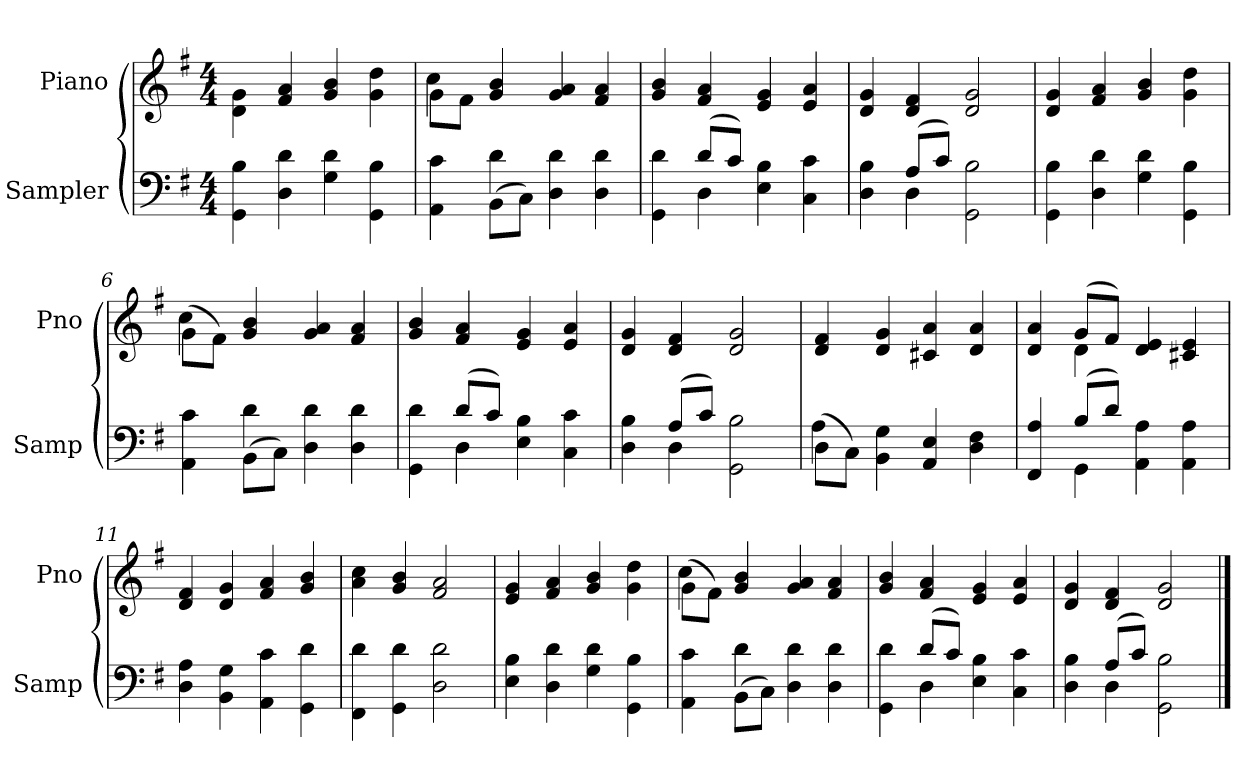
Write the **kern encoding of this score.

**kern	**kern
*part2	*part1
*staff2	*staff1
*I"Sampler	*I"Piano
*I'Samp	*I'Pno
*clefF4	*clefG2
*k[f#]	*k[f#]
*G:	*G:
*M4/4	*M4/4
=1	=1
4GG 4B	4d\ 4g\
4D 4d	4f# 4a
4G 4d	4g 4b
4GG 4B	4g 4dd
=2	=2
*^	*^
4AA 4c	4ryy	8g\L	4cc
.	.	8f#\J	.
(8BB\L	4d	4g 4b	2.ryy
8C\J)	.	.	.
4D 4d	2ryy	4g 4a	.
4D 4d	.	4f# 4a	.
*	*	*v	*v
=3	=3	=3
4GG 4d	4ryy	4g 4b
(8d/L	4D	4f# 4a
8c/J)	.	.
4E 4B	2ryy	4e 4g
4C 4c	.	4e 4a
=4	=4	=4
4D 4B	4ryy	4d 4g
(8A/L	4D	4d 4f#
8c/J)	.	.
2GG 2B	2ryy	2d 2g
*v	*v	*
=5	=5
4GG 4B	4d 4g
4D 4d	4f# 4a
4G 4d	4g 4b
4GG 4B	4g 4dd
=6	=6
*^	*^
4AA 4c	4ryy	(8g\L	4cc
.	.	8f#\J)	.
(8BB\L	4d	4g 4b	2.ryy
8C\J)	.	.	.
4D 4d	2ryy	4g 4a	.
4D 4d	.	4f# 4a	.
*	*	*v	*v
=7	=7	=7
4GG 4d	4ryy	4g 4b
(8d/L	4D	4f# 4a
8c/J)	.	.
4E 4B	2ryy	4e 4g
4C 4c	.	4e 4a
=8	=8	=8
4D 4B	4ryy	4d 4g
(8A/L	4D	4d 4f#
8c/J)	.	.
2GG 2B	2ryy	2d 2g
=9	=9	=9
(8D\L	4A	4d 4f#
8C\J)	.	.
4BB 4G	2.ryy	4d 4g
4AA 4E	.	4c#X 4a
4D 4F#	.	4d 4a
=10	=10	=10
*	*	*^
4FF# 4A	4ryy	4d 4a	4ryy
(8B/L	4GG	(8g/L	4d
8d/J)	.	8f#/J)	.
4AA 4A	2ryy	4d 4e	2ryy
4AA 4A	.	4c#X 4e	.
*v	*v	*	*
*	*v	*v
=11	=11
4D 4A	4d 4f#
4BB 4G	4d 4g
4AA 4c	4f# 4a
4GG 4d	4g 4b
=12	=12
4FF# 4d	4a 4cc
4GG 4d	4g 4b
2D 2d	2f# 2a
=13	=13
4E 4B	4e 4g
4D 4d	4f# 4a
4G 4d	4g 4b
4GG 4B	4g 4dd
=14	=14
*^	*^
4AA 4c	4ryy	(8g\L	4cc
.	.	8f#\J)	.
(8BB\L	4d	4g 4b	2.ryy
8C\J)	.	.	.
4D 4d	2ryy	4g 4a	.
4D 4d	.	4f# 4a	.
*	*	*v	*v
=15	=15	=15
4GG 4d	4ryy	4g 4b
(8d/L	4D	4f# 4a
8c/J)	.	.
4E 4B	2ryy	4e 4g
4C 4c	.	4e 4a
=16	=16	=16
4D 4B	4ryy	4d 4g
(8A/L	4D	4d 4f#
8c/J)	.	.
2GG 2B	2ryy	2d 2g
*v	*v	*
==	==
*-	*-
